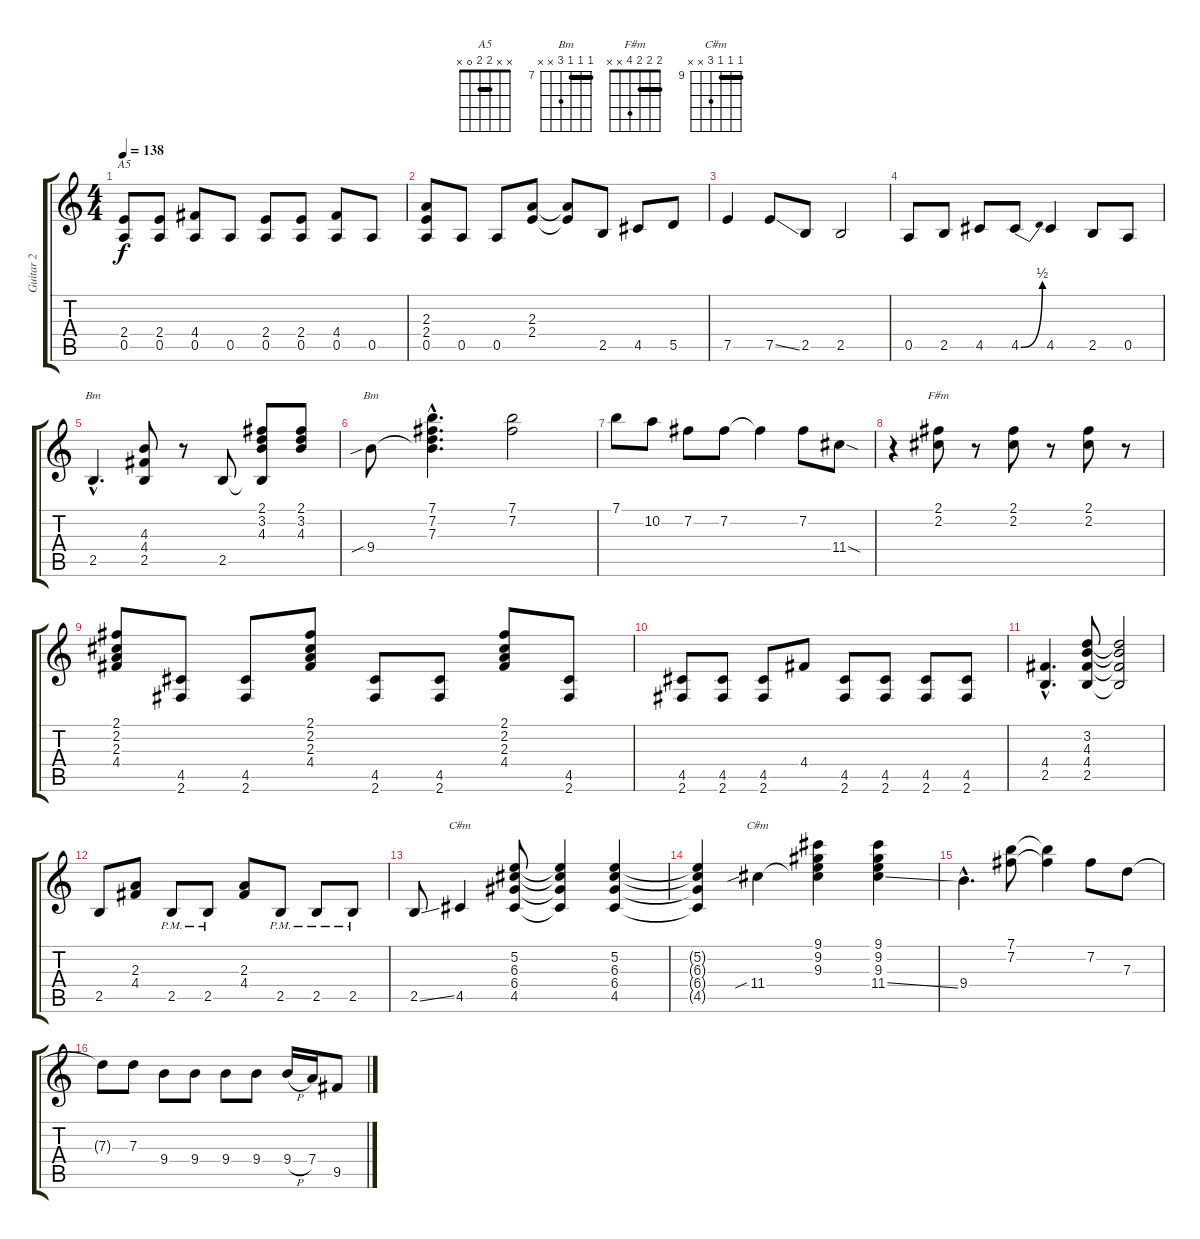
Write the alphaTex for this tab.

\track ("Guitar 2" "Guitar 2") {instrument electricguitarclean}
\staff {score tabs}
\tuning (E4 B3 G3 D3 A2 E2) {hide}
\chord ("A5" x x 2 2 0 x) {barre 2}
\chord ("Bm" 2 3 4 4 2 x) {barre 2}
\chord ("Bm" 7 7 7 9 x x) {firstfret 7 barre 7}
\chord ("F#m" 2 2 2 4 x x) {barre 2}
\chord ("C#m" x 5 6 6 4 x) {firstfret 4}
\chord ("C#m" 9 9 9 11 x x) {firstfret 9 barre 9}
\ts (4 4)
\tempo 138
\clef g2
\ks c
(2.4 0.5).8{ch "A5" dy f} (2.4 0.5).8 (4.4 0.5).8 0.5.8 (2.4 0.5).8 (2.4 0.5).8 (4.4 0.5).8 0.5.8 |
(2.3 2.4 0.5).8 0.5.8 0.5.8 (2.3 2.4).8 (2.3{t} 2.4{t}).8 2.5.8 4.5.8 5.5.8 |
7.5.4 7.5{ss}.8 2.5.8 2.5.2 |
0.5.8 2.5.8 4.5.8 4.5{be (bend 0 0 60 2)}.8 4.5.4 2.5.8 0.5.8 |
2.5{hac}.4{d ch "Bm"} (4.3 4.4 2.5).8 r.8 2.5.8 (2.1 3.2 4.3 2.5{t}).8 (2.1 3.2 4.3).8 |
9.4{sib}.8{ch "Bm"} (7.1{hac} 7.2{hac} 7.3{hac} 9.4{hac t}).4{d} (7.1 7.2).2 |
7.1.8 10.2.8 7.2.8 7.2.8 7.2{t}.4 7.2.8 11.4{sod}.8 |
r.4 (2.1 2.2).8{ch "F#m"} r.8 (2.1 2.2).8 r.8 (2.1 2.2).8 r.8 |
(2.1 2.2 2.3 4.4).8 (4.5 2.6).8 (4.5 2.6).8 (2.1 2.2 2.3 4.4).8 (4.5 2.6).8 (4.5 2.6).8 (2.1 2.2 2.3 4.4).8 (4.5 2.6).8 |
(4.5 2.6).8 (4.5 2.6).8 (4.5 2.6).8 4.4.8 (4.5 2.6).8 (4.5 2.6).8 (4.5 2.6).8 (4.5 2.6).8 |
(4.4{hac} 2.5{hac}).4{d} (3.2 4.3 4.4 2.5).8 (3.2{t} 4.3{t} 4.4{t} 2.5{t}).2 |
2.5.8 (2.3 4.4).8 2.5{pm}.8 2.5{pm}.8 (2.3 4.4).8 2.5{pm}.8 2.5{pm}.8 2.5{pm}.8 |
2.5{ss}.8 4.5.4{ch "C#m"} (5.2 6.3 6.4 4.5).8 (5.2{t} 6.3{t} 6.4{t} 4.5{t}).4 (5.2 6.3 6.4 4.5).4 |
(5.2{t} 6.3{t} 6.4{t} 4.5{t}).4 11.4{sib}.4{ch "C#m"} (9.1 9.2 9.3 11.4{t}).4 (9.1 9.2 9.3 11.4{ss}).4 |
9.4{hac}.4{d} (7.1 7.2).8 (7.1{t} 7.2{t}).4 7.2.8 7.3.8 |
7.3{t}.8 7.3.8 9.4.8 9.4.8 9.4.8 9.4.8 9.4{h}.16 7.4.16 9.5.8
